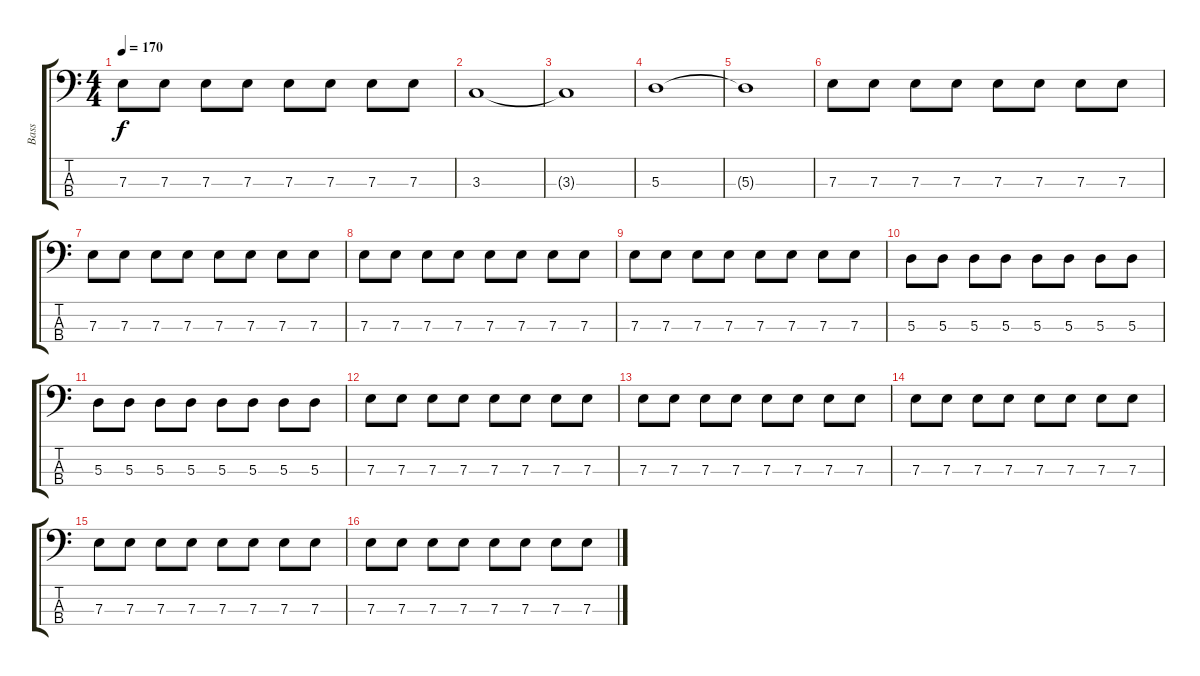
\track ("Bass" "Bass") {instrument electricbassfinger}
\staff {score tabs}
\tuning (G2 D2 A1 E1) {hide}
\ts (4 4)
\tempo 170
\clef f4
\ks c
7.3.8{dy f} 7.3.8 7.3.8 7.3.8 7.3.8 7.3.8 7.3.8 7.3.8 |
3.3.1 |
3.3{t}.1 |
5.3.1 |
5.3{t}.1 |
7.3.8 7.3.8 7.3.8 7.3.8 7.3.8 7.3.8 7.3.8 7.3.8 |
7.3.8 7.3.8 7.3.8 7.3.8 7.3.8 7.3.8 7.3.8 7.3.8 |
7.3.8 7.3.8 7.3.8 7.3.8 7.3.8 7.3.8 7.3.8 7.3.8 |
7.3.8 7.3.8 7.3.8 7.3.8 7.3.8 7.3.8 7.3.8 7.3.8 |
5.3.8 5.3.8 5.3.8 5.3.8 5.3.8 5.3.8 5.3.8 5.3.8 |
5.3.8 5.3.8 5.3.8 5.3.8 5.3.8 5.3.8 5.3.8 5.3.8 |
7.3.8 7.3.8 7.3.8 7.3.8 7.3.8 7.3.8 7.3.8 7.3.8 |
7.3.8 7.3.8 7.3.8 7.3.8 7.3.8 7.3.8 7.3.8 7.3.8 |
7.3.8 7.3.8 7.3.8 7.3.8 7.3.8 7.3.8 7.3.8 7.3.8 |
7.3.8 7.3.8 7.3.8 7.3.8 7.3.8 7.3.8 7.3.8 7.3.8 |
7.3.8 7.3.8 7.3.8 7.3.8 7.3.8 7.3.8 7.3.8 7.3.8
